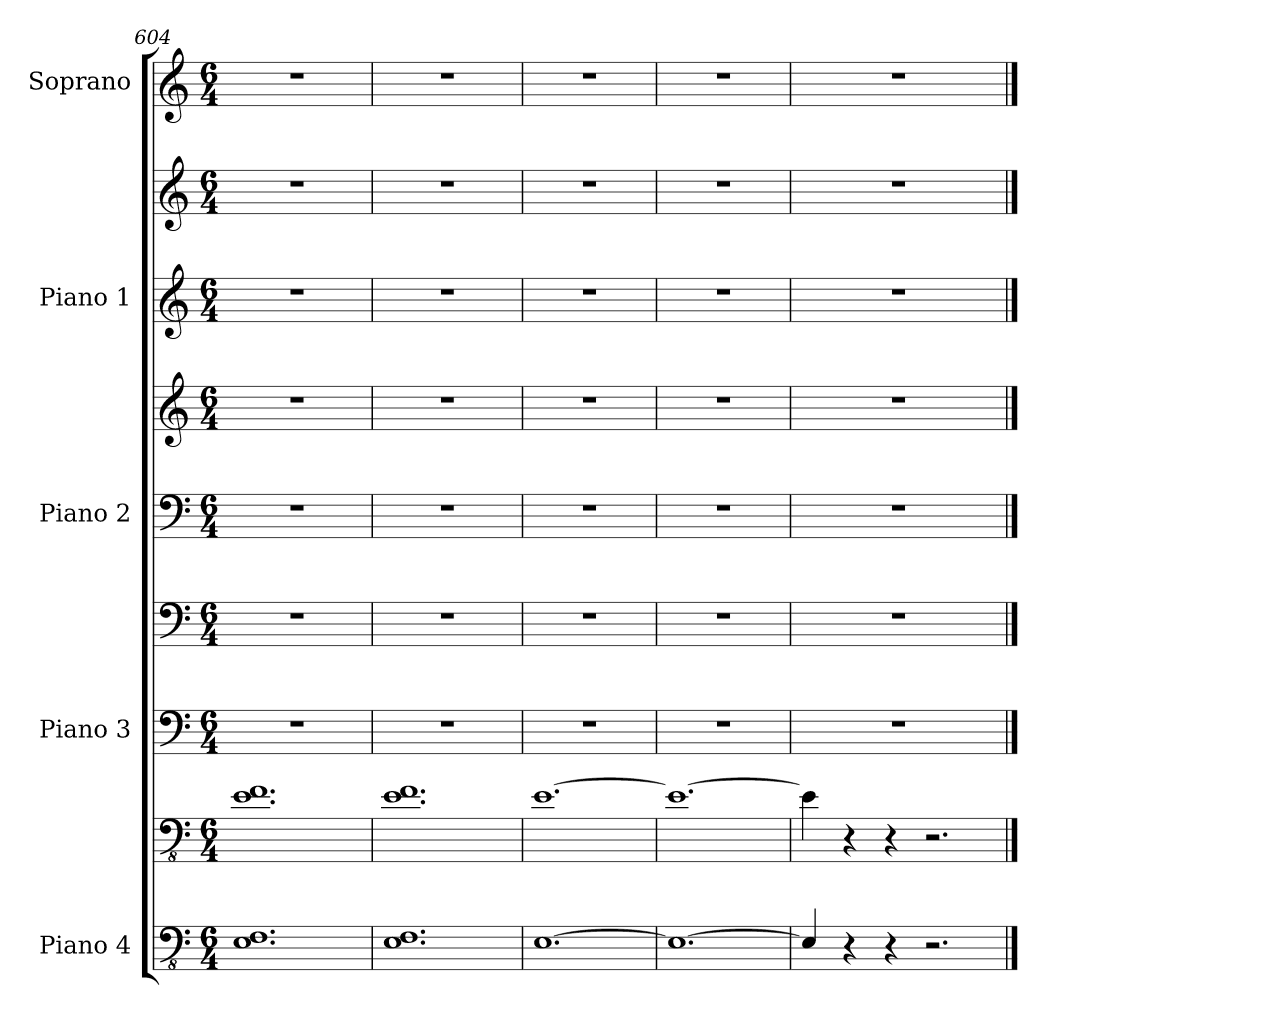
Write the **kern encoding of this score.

**kern	**kern	**kern	**kern	**kern	**kern	**kern	**kern	**kern
*part5	*part5	*part4	*part4	*part3	*part3	*part2	*part2	*part1
*staff9	*staff8	*staff7	*staff6	*staff5	*staff4	*staff3	*staff2	*staff1
*I"Piano 4	*	*I"Piano 3	*	*I"Piano 2	*	*I"Piano 1	*	*I"Soprano
*I'Pno. 4	*	*I'Pno. 3	*	*I'Pno. 2	*	*I'Pno. 1	*	*I'S.
!!LO:PB:g=z
*clefFv4	*clefFv4	*clefF4	*clefF4	*clefF4	*clefG2	*clefG2	*clefG2	*clefG2
*ITrd7c12	*ITrd7c12	*	*	*	*	*	*	*
*k[]	*k[]	*k[]	*k[]	*k[]	*k[]	*k[]	*k[]	*k[]
*C:	*C:	*C:	*C:	*C:	*C:	*C:	*C:	*C:
*M6/4	*M6/4	*M6/4	*M6/4	*M6/4	*M6/4	*M6/4	*M6/4	*M6/4
=604	=604	=604	=604	=604	=604	=604	=604	=604
1.FFF 1.EEE	1.FF 1.EE	1.r	1.r	1.r	1.r	1.r	1.r	1.r
=605	=605	=605	=605	=605	=605	=605	=605	=605
1.FFF 1.EEE	1.FF 1.EE	1.r	1.r	1.r	1.r	1.r	1.r	1.r
=606	=606	=606	=606	=606	=606	=606	=606	=606
[<1.EEE	[>1.EE	1.r	1.r	1.r	1.r	1.r	1.r	1.r
=607	=607	=607	=607	=607	=607	=607	=607	=607
1.EEE_<	1.EE_>	1.r	1.r	1.r	1.r	1.r	1.r	1.r
=608	=608	=608	=608	=608	=608	=608	=608	=608
4EEE/]	4EE\]	1.r	1.r	1.r	1.r	1.r	1.r	1.r
4r	4r	.	.	.	.	.	.	.
4r	4r	.	.	.	.	.	.	.
2.r	2.r	.	.	.	.	.	.	.
==	==	==	==	==	==	==	==	==
*-	*-	*-	*-	*-	*-	*-	*-	*-
